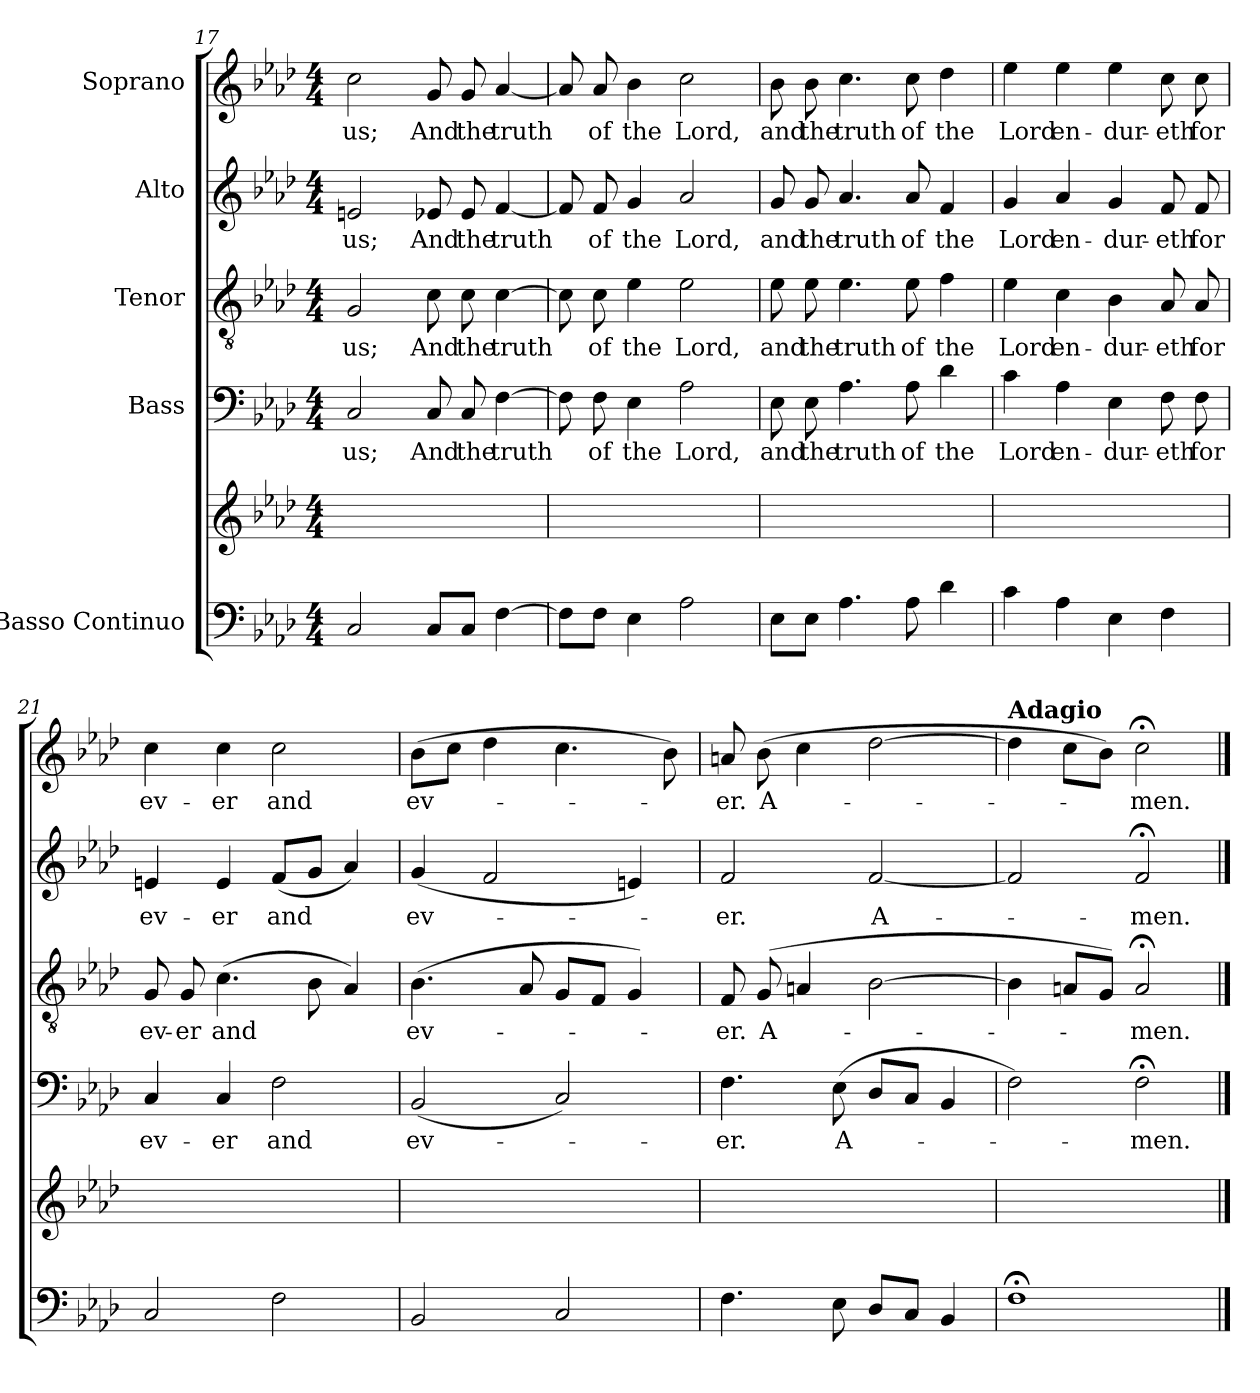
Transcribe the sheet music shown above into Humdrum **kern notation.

**kern	**kern	**kern	**text	**kern	**text	**kern	**text	**kern	**text
*part5	*part5	*part4	*part4	*part3	*part3	*part2	*part2	*part1	*part1
*staff6	*staff5	*staff4	*staff4	*staff3	*staff3	*staff2	*staff2	*staff1	*staff1
*I"Basso Continuo	*	*I"Bass	*	*I"Tenor	*	*I"Alto	*	*I"Soprano	*
*clefF4	*clefG2	*clefF4	*	*clefGv2	*	*clefG2	*	*clefG2	*
*k[b-e-a-d-]	*k[b-e-a-d-]	*k[b-e-a-d-]	*	*k[b-e-a-d-]	*	*k[b-e-a-d-]	*	*k[b-e-a-d-]	*
*M4/4	*M4/4	*M4/4	*	*M4/4	*	*M4/4	*	*M4/4	*
=17	=17	=17	=17	=17	=17	=17	=17	=17	=17
!	!	!	!LO:LY:b	!	!LO:LY:b	!	!LO:LY:b	!	!LO:LY:b
2C/	1ryy	2C/	us;	2G/	us;	2en/	us;	2cc\	us;
!	!	!	!LO:LY:b	!	!LO:LY:b	!	!LO:LY:b	!	!LO:LY:b
8C/L	.	8C/	And	8c\	And	8e-X/	And	8g/	And
!	!	!	!LO:LY:b	!	!LO:LY:b	!	!LO:LY:b	!	!LO:LY:b
8C/J	.	8C/	the	8c\	the	8e-/	the	8g/	the
!	!	!	!LO:LY:b	!	!LO:LY:b	!	!LO:LY:b	!	!LO:LY:b
[4F\	.	[4F\	truth	[4c\	truth	[4f/	truth	[4a-/	truth
=18	=18	=18	=18	=18	=18	=18	=18	=18	=18
8F\L]	1ryy	8F\]	.	8c\]	.	8f/]	.	8a-/]	.
!	!	!	!LO:LY:b	!	!LO:LY:b	!	!LO:LY:b	!	!LO:LY:b
8F\J	.	8F\	of	8c\	of	8f/	of	8a-/	of
!	!	!	!LO:LY:b	!	!LO:LY:b	!	!LO:LY:b	!	!LO:LY:b
4E-\	.	4E-\	the	4e-\	the	4g/	the	4b-\	the
!	!	!	!LO:LY:b	!	!LO:LY:b	!	!LO:LY:b	!	!LO:LY:b
2A-\	.	2A-\	Lord,	2e-\	Lord,	2a-/	Lord,	2cc\	Lord,
=19	=19	=19	=19	=19	=19	=19	=19	=19	=19
!	!	!	!LO:LY:b	!	!LO:LY:b	!	!LO:LY:b	!	!LO:LY:b
8E-\L	1ryy	8E-\	and	8e-\	and	8g/	and	8b-\	and
!	!	!	!LO:LY:b	!	!LO:LY:b	!	!LO:LY:b	!	!LO:LY:b
8E-\J	.	8E-\	the	8e-\	the	8g/	the	8b-\	the
!	!	!	!LO:LY:b	!	!LO:LY:b	!	!LO:LY:b	!	!LO:LY:b
4.A-\	.	4.A-\	truth	4.e-\	truth	4.a-/	truth	4.cc\	truth
!	!	!	!LO:LY:b	!	!LO:LY:b	!	!LO:LY:b	!	!LO:LY:b
8A-\	.	8A-\	of	8e-\	of	8a-/	of	8cc\	of
!	!	!	!LO:LY:b	!	!LO:LY:b	!	!LO:LY:b	!	!LO:LY:b
4d-\	.	4d-\	the	4f\	the	4f/	the	4dd-\	the
!!LO:LB:g=z
=20	=20	=20	=20	=20	=20	=20	=20	=20	=20
!	!	!	!LO:LY:b	!	!LO:LY:b	!	!LO:LY:b	!	!LO:LY:b
4c\	1ryy	4c\	Lord	4e-\	Lord	4g/	Lord	4ee-\	Lord
!	!	!	!LO:LY:b	!	!LO:LY:b	!	!LO:LY:b	!	!LO:LY:b
4A-\	.	4A-\	en-	4c\	en-	4a-/	en-	4ee-\	en-
!	!	!	!LO:LY:b	!	!LO:LY:b	!	!LO:LY:b	!	!LO:LY:b
4E-\	.	4E-\	-dur-	4B-\	-dur-	4g/	-dur-	4ee-\	-dur-
!	!	!	!LO:LY:b	!	!LO:LY:b	!	!LO:LY:b	!	!LO:LY:b
4F\	.	8F\	-eth	8A-/	-eth	8f/	-eth	8cc\	-eth
!	!	!	!LO:LY:b	!	!LO:LY:b	!	!LO:LY:b	!	!LO:LY:b
.	.	8F\	for	8A-/	for	8f/	for	8cc\	for
=21	=21	=21	=21	=21	=21	=21	=21	=21	=21
!	!	!	!LO:LY:b	!	!LO:LY:b	!	!LO:LY:b	!	!LO:LY:b
2C/	1ryy	4C/	ev-	8G/	ev-	4en/	ev-	4cc\	ev-
!	!	!	!	!	!LO:LY:b	!	!	!	!
.	.	.	.	8G/	-er	.	.	.	.
!	!	!	!LO:LY:b	!	!LO:LY:b	!	!LO:LY:b	!	!LO:LY:b
.	.	4C/	-er	(>4.c\	and	4e/	-er	4cc\	-er
!	!	!	!LO:LY:b	!	!	!	!LO:LY:b	!	!LO:LY:b
2F\	.	2F\	and	.	.	(<8f/L	and	2cc\	and
.	.	.	.	8B-\	.	8g/J	.	.	.
.	.	.	.	4A-/)	.	4a-/)	.	.	.
=22	=22	=22	=22	=22	=22	=22	=22	=22	=22
!	!	!	!LO:LY:b	!	!LO:LY:b	!	!LO:LY:b	!	!LO:LY:b
2BB-/	1ryy	(<2BB-/	ev-	(>4.B-\	ev-	(<4g/	ev-	(>8b-\L	ev-
.	.	.	.	.	.	.	.	8cc\J	.
.	.	.	.	.	.	2f/	.	4dd-\	.
.	.	.	.	8A-/	.	.	.	.	.
2C/	.	2C/)	.	8G/L	.	.	.	4.cc\	.
.	.	.	.	8F/J	.	.	.	.	.
.	.	.	.	4G/)	.	4en/)	.	.	.
.	.	.	.	.	.	.	.	8b-\)	.
=23	=23	=23	=23	=23	=23	=23	=23	=23	=23
!	!	!	!LO:LY:b	!	!LO:LY:b	!	!LO:LY:b	!	!LO:LY:b
4.F\	1ryy	4.F\	-er.	8F/	-er.	2f/	-er.	8an/	-er.
!	!	!	!	!	!LO:LY:b	!	!	!	!LO:LY:b
.	.	.	.	(>8G/	A-	.	.	(>8b-\	A-
.	.	.	.	4An/	.	.	.	4cc\	.
!	!	!	!LO:LY:b	!	!	!	!	!	!
8E-\	.	(>8E-i\	A-	.	.	.	.	.	.
!	!	!	!	!	!	!	!LO:LY:b	!	!
8D-/L	.	8D-/L	.	[2B-\	.	[2f/	A-	[2dd-\	.
8C/J	.	8C/J	.	.	.	.	.	.	.
4BB-/	.	4BB-/	.	.	.	.	.	.	.
=24	=24	=24	=24	=24	=24	=24	=24	=24	=24
!	!	!	!	!	!	!	!	!LO:TX:a:B:t=Adagio	!
1F;<	1ryy	2F\)	.	4B-\]	.	2f/]	.	4dd-\]	.
.	.	.	.	8An/L	.	.	.	8cc\L	.
.	.	.	.	8G/J)	.	.	.	8b-\J)	.
!	!	!	!LO:LY:b	!	!LO:LY:b	!	!LO:LY:b	!	!LO:LY:b
.	.	2F;<\	-men.	2A;</	-men.	2f;</	-men.	2cc;<\	-men.
==	==	==	==	==	==	==	==	==	==
*-	*-	*-	*-	*-	*-	*-	*-	*-	*-
